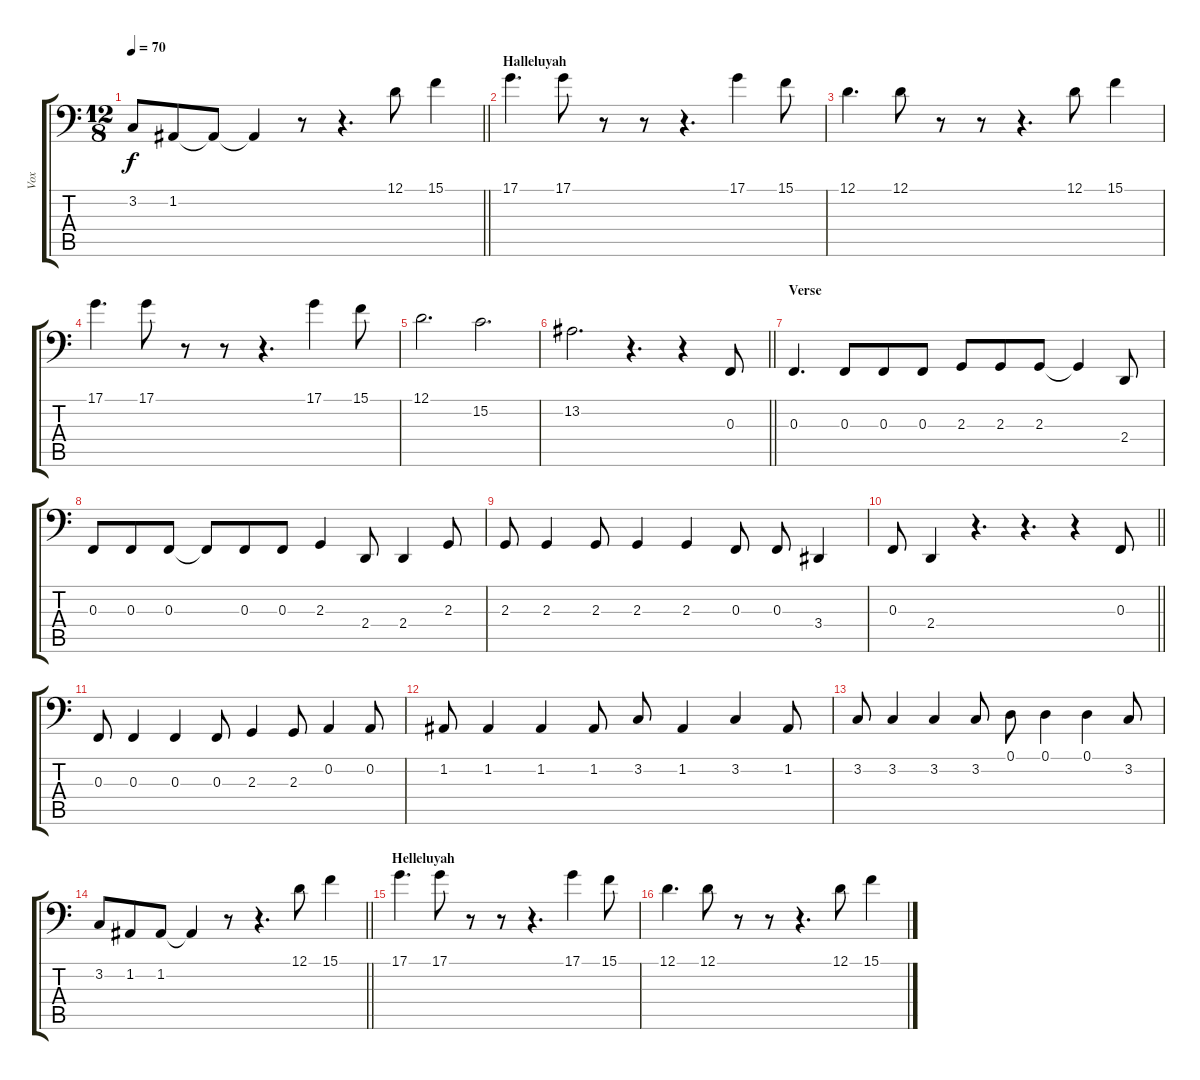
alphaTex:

\track ("Vox" "Vox") {instrument oboe}
\staff {score tabs}
\tuning (D3 A2 F2 C2 G1 D1) {hide}
\ts (12 8)
\tempo 70
\clef f4
\barLineRight lightlight
\ks c
3.2.8{dy f} 1.2.8 1.2{t}.8 1.2{t}.4 r.8 r.4{d} 12.1.8 15.1.4 |
\section ("" "Halleluyah")
17.1.4{d} 17.1.8 r.8 r.8 r.4{d} 17.1.4 15.1.8 |
12.1.4{d} 12.1.8 r.8 r.8 r.4{d} 12.1.8 15.1.4 |
17.1.4{d} 17.1.8 r.8 r.8 r.4{d} 17.1.4 15.1.8 |
12.1.2{d} 15.2.2{d} |
\barLineRight lightlight
13.2.2{d} r.4{d} r.4 0.3.8 |
\section ("" "Verse")
0.3.4{d} 0.3.8 0.3.8 0.3.8 2.3.8 2.3.8 2.3.8 2.3{t}.4 2.4.8 |
0.3.8 0.3.8 0.3.8 0.3{t}.8 0.3.8 0.3.8 2.3.4 2.4.8 2.4.4 2.3.8 |
2.3.8 2.3.4 2.3.8 2.3.4 2.3.4 0.3.8 0.3.8 3.4.4 |
\barLineRight lightlight
0.3.8 2.4.4 r.4{d} r.4{d} r.4 0.3.8 |
\section ("" "")
0.3.8 0.3.4 0.3.4 0.3.8 2.3.4 2.3.8 0.2.4 0.2.8 |
1.2.8 1.2.4 1.2.4 1.2.8 3.2.8 1.2.4 3.2.4 1.2.8 |
3.2.8 3.2.4 3.2.4 3.2.8 0.1.8 0.1.4 0.1.4 3.2.8 |
\barLineRight lightlight
3.2.8 1.2.8 1.2.8 1.2{t}.4 r.8 r.4{d} 12.1.8 15.1.4 |
\section ("" "Helleluyah")
17.1.4{d} 17.1.8 r.8 r.8 r.4{d} 17.1.4 15.1.8 |
12.1.4{d} 12.1.8 r.8 r.8 r.4{d} 12.1.8 15.1.4
